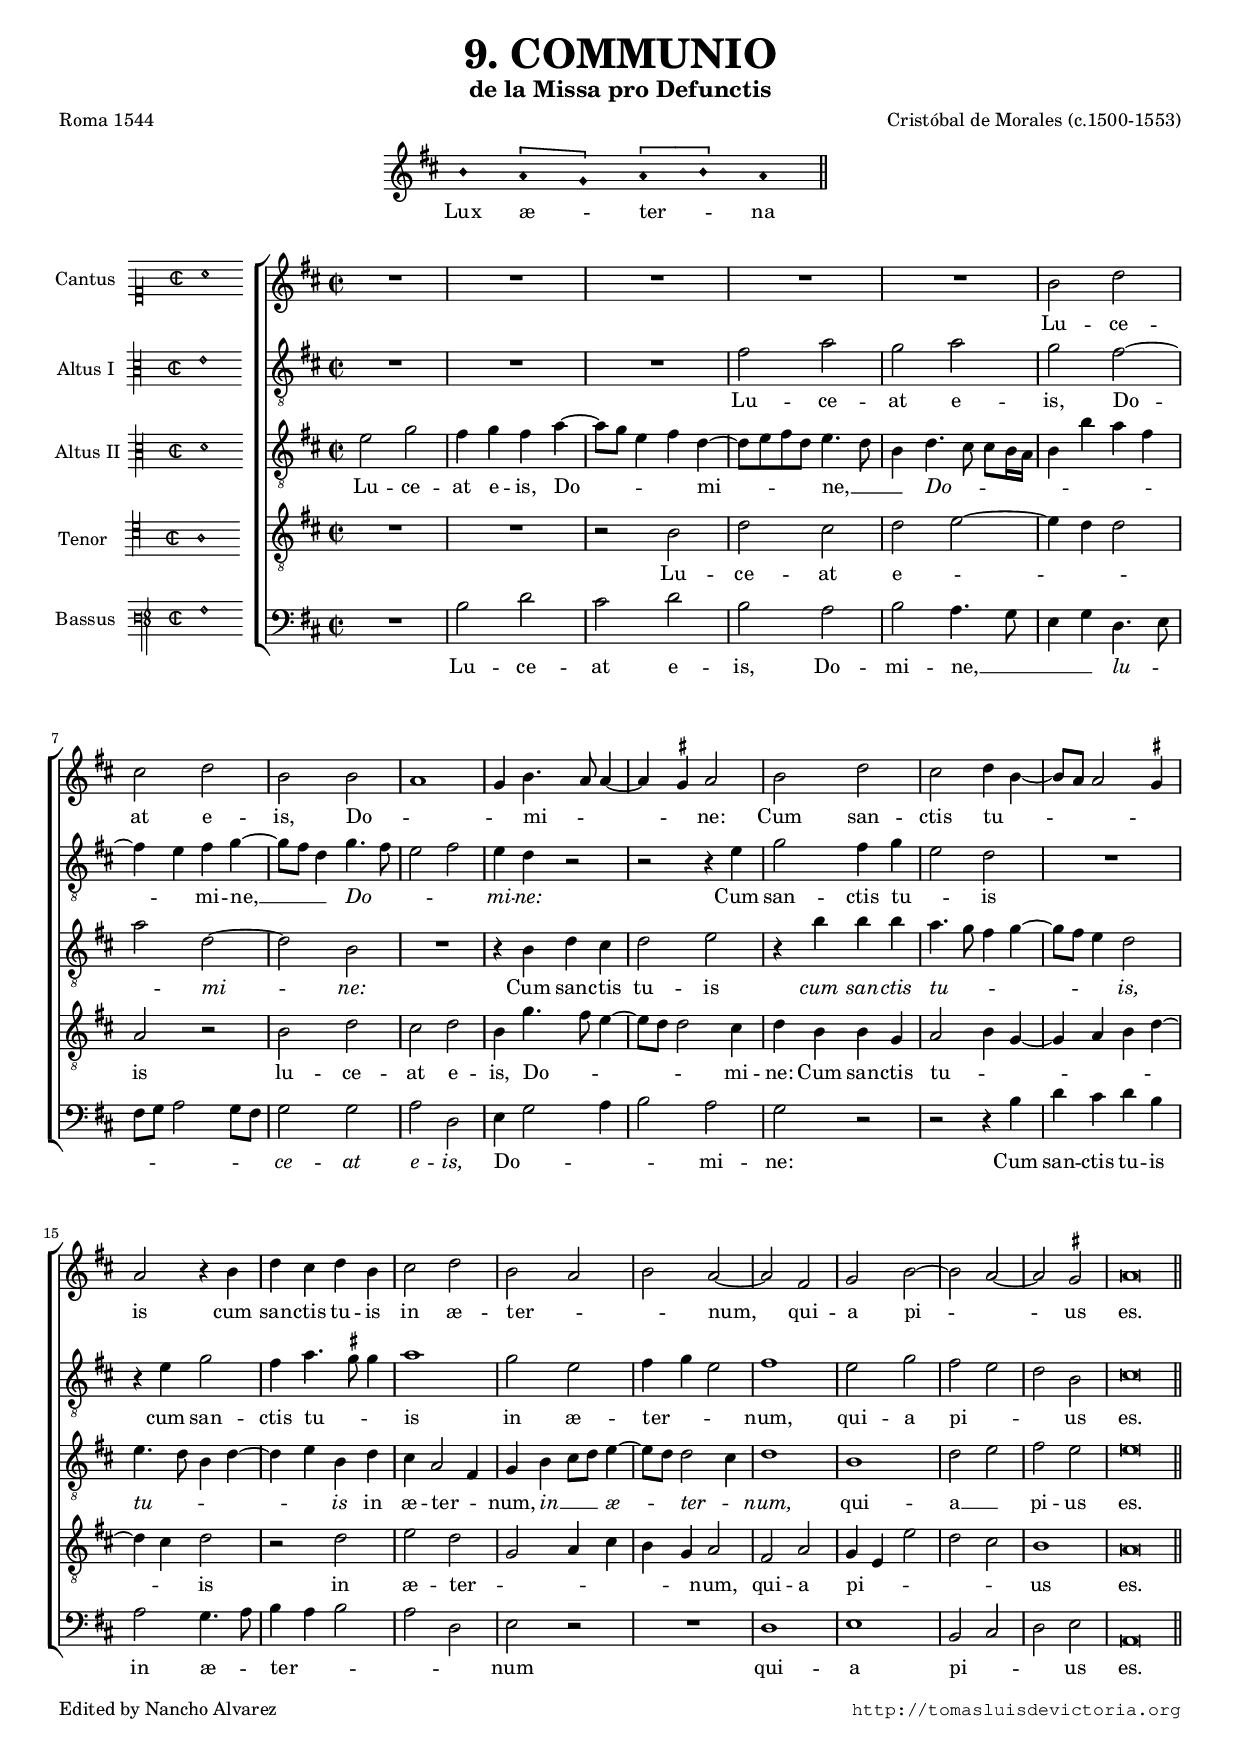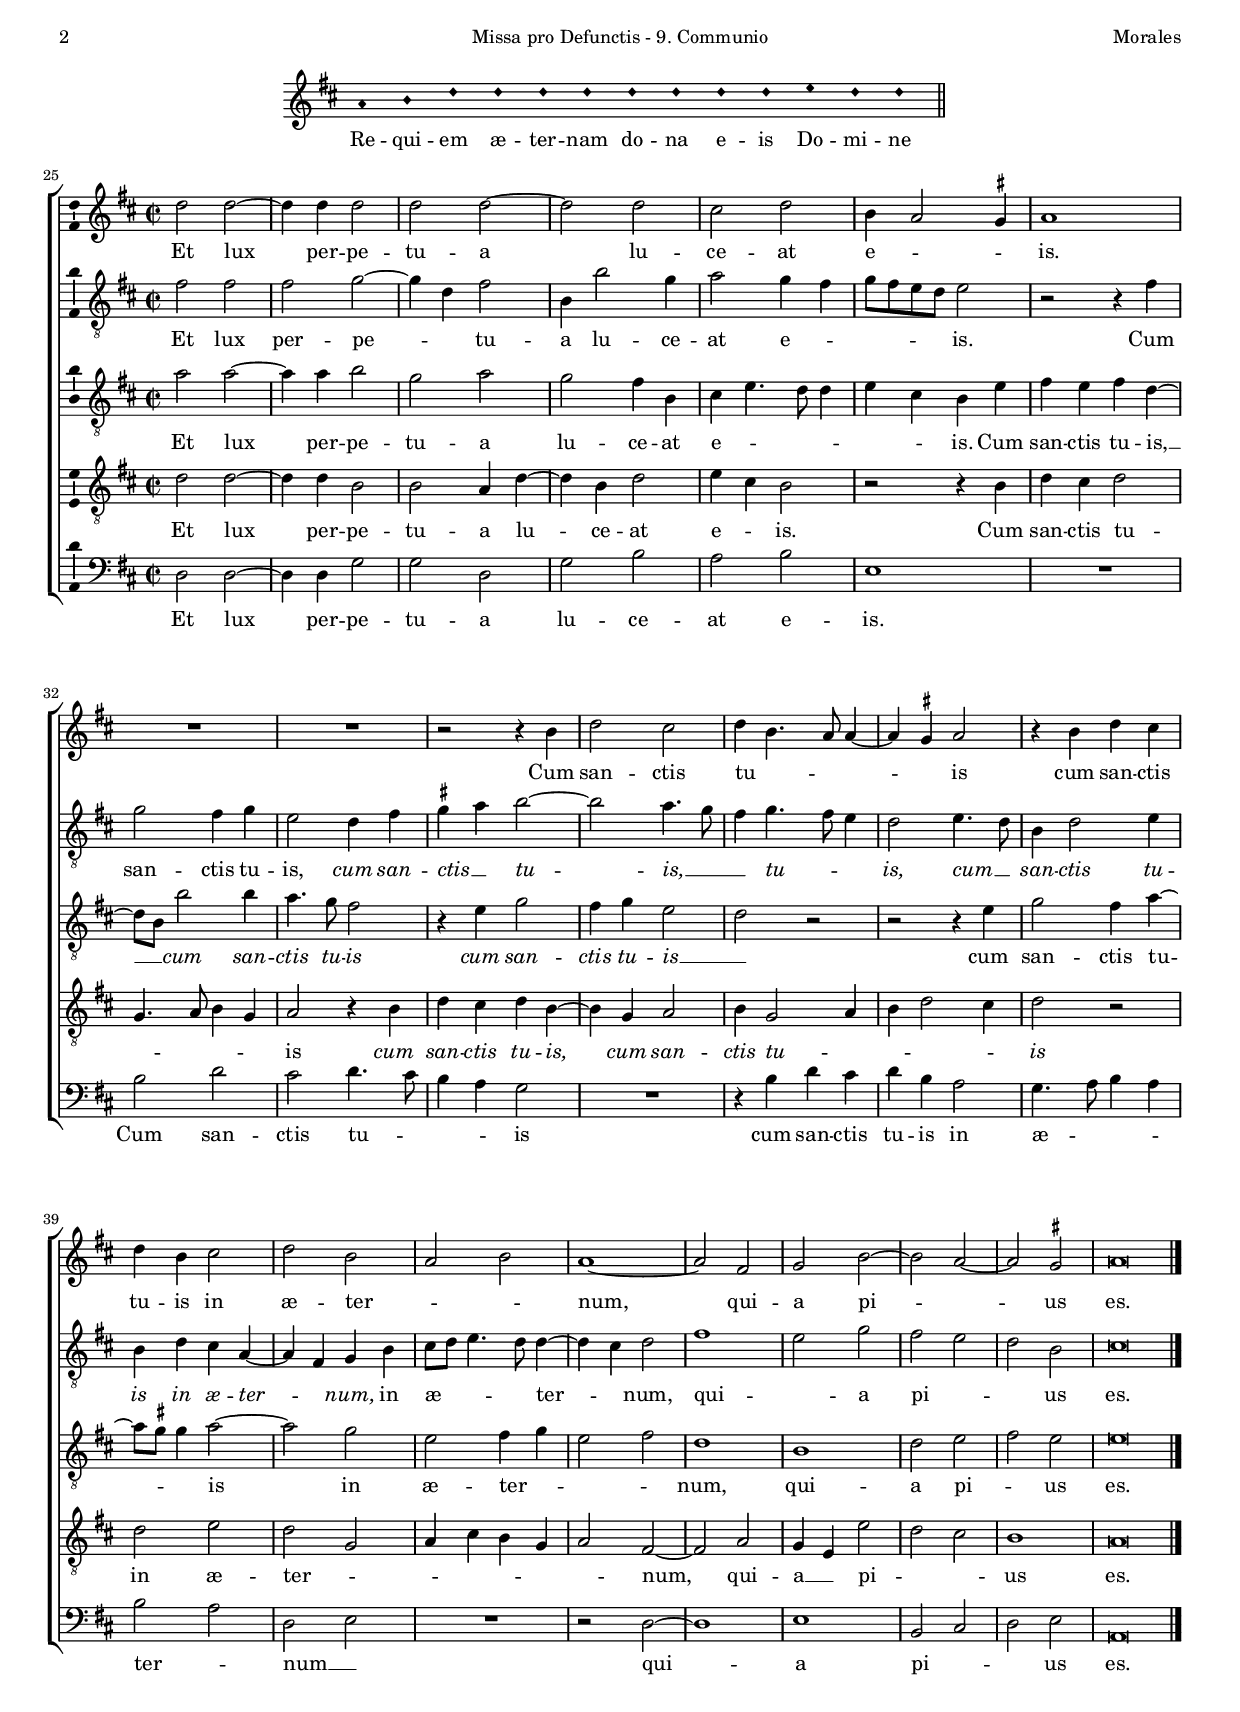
\version "2.18.0"

#(set-default-paper-size "a4")
#(set-global-staff-size 16)
#(ly:set-option 'point-and-click #f)
%mobile -s14.5 -i3.0 -ball

italicas=\override LyricText.font-shape = #'italic
rectas=\override LyricText.font-shape = #'upright
ss=\once \set suggestAccidentals = ##t
incipitwidth=20
htitle="Missa pro Defunctis - 9. Communio"
hcomposer="Morales"


\header {
	title=\markup{\larger \larger \larger "9. COMMUNIO" }
	subtitle=\markup{\larger "de la Missa pro Defunctis" }
	composer="Cristóbal de Morales (c.1500-1553)" 
        pdfauthor=\composer
        poet="Roma 1544"
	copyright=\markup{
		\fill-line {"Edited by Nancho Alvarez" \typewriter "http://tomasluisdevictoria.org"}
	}
%	tagline=""
}

\score {\transpose c d {
<<
         \new Voice = "canto" {
		 \override Staff.TimeSignature.stencil = #'()
		 \override Stem.transparent = ##t
		 \set Score.timing = ##f
		 \override NoteHead.style = #'neomensural         
		 \clef "G" 
		 \key a \minor
		 a'4 \[g' f'\] \[g' a'\] g'  \bar "||"
         }
         \new Lyrics \lyricsto "canto" {
		 Lux æ -- _ ter -- _ na
         }
>>
	 
	}%transpose

\layout {
	line-width=13.0\cm 
	indent=5.5\cm
	system-count=1
        ragged-right = ##f
        \override LigatureBracket.padding = #0
        %tablet indent = 5\cm
        %tablet line-width=11.5\cm
}
}

%tablet \pageBreak

global={\key c \major \time 2/2 \skip 1*24 \bar "||"
				 }


cantus={
	R1*4/4 |
	R1*4/4 |
	R1*4/4 |
	R1*4/4 |
%5
	R1*4/4 |
	a'2 c'' |
	b' c'' |
	a' a' |
	g'1 |
%10
	f'4 a'4. g'8 g'4 ~ |
	g' \ss fis' g'2 |
	a' c'' |
	b' c''4 a' ~ |
	a'8 g' g'2 \ss fis'4 |
%15
	g'2 r4 a' |
	c'' b' c'' a' |
	b'2 c'' |
	a' g' |
	a' g' ~ |
%20
	g' e' |
	f' a' ~ |
	a' g' ~ |
	g' \ss fis' |
	g'\breve*1/2 |

}

altus={
	R1*4/4 |
	R1*4/4 |
	R1*4/4 |
	e'2 g' |
%5
	f' g' |
	f' e' ~ |
	e'4 d' e' f' ~ |
	f'8 e' c'4 f'4. e'8 |
	d'2 e' |
%10
	d'4 c' r2 |
	r r4 d' |
	f'2 e'4 f' |
	d'2 c' |
	R1*4/4 |
%15
	r4 d' f'2 |
	e'4 g'4. \ss fis'8 fis'4 |
	g'1 |
	f'2 d' |
	e'4 f' d'2 |
%20
	e'1 |
	d'2 f' |
	e' d' |
	c' a |
	b\breve*1/2

}

altusdos={
	d'2 f' |
	e'4 f' e' g' ~ |
	g'8 f' d'4 e' c' ~ |
	c'8 d' e' c' d'4. c'8 |
%5
	a4 c'4. b8 b[ a16 g] |
	a4 a' g' e' |
	g'2 c' ~ |
	c' a |
	R1*4/4 |
%10
	r4 a c' b |
	c'2 d' |
	r4 a' a' a' |
	g'4. f'8 e'4 f' ~ |
	f'8 e' d'4 c'2 |
%15
	d'4. c'8 a4 c' ~ |
	c' d' a c' |
	b g2 e4 |
	f a b8 c' d'4 ~ |
	d'8 c' c'2 b4 |
%20
	c'1 |
	a |
	c'2 d' |
	e' d' |
	d'\breve*1/2

}

tenor={
	R1*4/4 |
	R1*4/4 |
	r2 a |
	c' b |
%5
	c' d' ~ |
	d'4 c' c'2 |
	g r |
	a c' |
	b c' |
%10
	a4 f'4. e'8 d'4 ~ |
	d'8 c' c'2 b4 |
	c' a a f |
	g2 a4 f ~ |
	f g a c' ~ |
%15
	c' b c'2 |
	r c' |
	d' c' |
	f g4 b |
	a f g2 |
%20
	e g |
	f4 d d'2 |
	c' b |
	a1 |
	g\breve*1/2

}

bassus={
	R1*4/4 |
	a2 c' |
	b c' |
	a g |
%5
	a g4. f8 |
	d4 f c4. d8 |
	e f g2 f8 e |
	f2 f |
	g c |
%10
	d4 f2 g4 |
	a2 g |
	f r |
	r r4 a |
	c' b c' a |
%15
	g2 f4. g8 |
	a4 g a2 |
	g c |
	d r |
	R1*4/4 |
%20
	c1 |
	d |
	a,2 b, |
	c d |
	g,\breve*1/2
}


textocantus=\lyricmode{
Lu -- ce -- at e -- is,
Do -- _ _ mi -- _ _ _ _ ne:
Cum san -- ctis tu -- _ _ _ _ _ is
cum san -- ctis tu -- is 
in æ -- ter -- _ _ num, _
qui -- a pi -- _ _ _ us es.
}

textoaltus=\lyricmode{
Lu -- ce -- at e -- is,
Do -- _ _ mi -- ne, __ _ _ _ 
\italicas
Do -- _ _ _ mi -- ne:
\rectas
Cum san -- ctis tu -- _ is
cum san -- ctis tu -- _ _ is
in æ -- ter -- _ _ num,
qui -- a pi -- _ _ us es.
}

textoaltusdos=\lyricmode{
Lu -- ce -- at e -- is,
Do -- _ _ _ _ mi -- _ _ _ _ ne, __ _ _ 
\italicas
Do -- _ _ _ _ _ _ _ _ _ mi -- _ ne:
\rectas
Cum san -- ctis tu -- is
\italicas
cum san -- ctis tu -- _ _ _ _ _ _ is,
tu -- _ _ _ _ _ is
\rectas
in æ -- ter -- _ num,
\italicas
in __ _ _ æ -- _ _ ter -- _ num,
\rectas
qui -- a __ _ pi -- us es.
}

textotenor=\lyricmode{
Lu -- ce -- at e -- _ _ _ _ is
lu -- ce -- at e -- is,
Do -- _ _ _ _ _ mi -- ne:
Cum san -- ctis tu -- _ _ _ _ _ _ _ _ is
in æ -- ter -- _ _ _ _ _ num,
qui -- a pi -- _ _ _ _ us es.
}

textobassus=\lyricmode{
Lu -- ce -- at e -- is,
Do -- mi -- ne, __ _ _ _ 
\italicas
lu -- _ _ _ _ _ _ ce -- at e -- is,
\rectas
Do -- _ _ _ mi -- ne:
Cum san -- ctis tu -- is in æ -- _ ter -- _ _ _ _ num
qui -- a pi -- _ _ us es.
}

incipitcantus=\markup{
	\score{
		{ 
		\set Staff.instrumentName="Cantus  " % Supranus
		\override NoteHead.style = #'neomensural
		\override Rest.style = #'neomensural
		\override Staff.TimeSignature.style = #'neomensural
		\cadenzaOn 
		\clef "petrucci-c1"
		\time 2/2
		a'1
		} 
	\layout {
		\context {\Voice
			\remove Ligature_bracket_engraver
			\consists Mensural_ligature_engraver
		}
		line-width=\incipitwidth
                indent=0
	}
	}
}


incipitaltus=\markup{
	\score{
		{ 
		\set Staff.instrumentName="Altus I  "
		\override NoteHead.style = #'neomensural 
		\override Rest.style = #'neomensural
		\override Staff.TimeSignature.style = #'neomensural
		\cadenzaOn 
		\clef "petrucci-c3"
		\time 2/2
		e'1
		} 
	\layout {
		\context {\Voice
			\remove Ligature_bracket_engraver
			\consists Mensural_ligature_engraver
		}
		line-width=\incipitwidth
                indent=0
	}
	}
}



incipitaltusdos=\markup{
	\score{
		{ 
		\set Staff.instrumentName="Altus II "
		\override NoteHead.style = #'neomensural 
		\override Rest.style = #'neomensural
		\override Staff.TimeSignature.style = #'neomensural
		\cadenzaOn 
		\clef "petrucci-c3"
		\time 2/2
		d'1
		} 
	\layout {
		\context {\Voice
			\remove Ligature_bracket_engraver
			\consists Mensural_ligature_engraver
		}
		line-width=\incipitwidth
                indent=0
	}
	}
}



incipittenor=\markup{
	\score{
		{ 
		\set Staff.instrumentName="Tenor   "
		\override NoteHead.style = #'neomensural 
		\override Rest.style = #'neomensural
		\override Staff.TimeSignature.style = #'neomensural
		\cadenzaOn 
		\clef "petrucci-c4"
		\time 2/2
		a1
		} 
	\layout {
		\context {\Voice
			\remove Ligature_bracket_engraver
			\consists Mensural_ligature_engraver
		}
		line-width=\incipitwidth
                indent=0
	}
	}
}


incipitbassus=\markup{
	\score{
		{ 
		\set Staff.instrumentName="Bassus  "
		\override NoteHead.style = #'neomensural 
		\override Rest.style = #'neomensural
		\override Staff.TimeSignature.style = #'neomensural
		\cadenzaOn 
		\clef "petrucci-f3"
		\time 2/2
		a1
		} 
	\layout {
		\context {\Voice
			\remove Ligature_bracket_engraver
			\consists Mensural_ligature_engraver
		}
		line-width=\incipitwidth
                indent=0
	}
	}
}


\score {\transpose c d {
\new ChoirStaff<<

	\new Staff <<\global
	\new Voice="v1" {
		\set Staff.instrumentName=\incipitcantus  
		\clef "treble"
		\cantus }
	\new Lyrics \lyricsto "v1" {\textocantus }
	>>

	
	\new Staff << \global
	\new Voice="v2" {
		\set Staff.instrumentName=\incipitaltus
		\clef "G_8" 
		\altus}
	\new Lyrics \lyricsto "v2" {\textoaltus }
	>>

	
	
	\new Staff << \global
	\new Voice="v5" {
		\set Staff.instrumentName=\incipitaltusdos
		\clef "G_8"
		\altusdos}
	\new Lyrics \lyricsto "v5" {\textoaltusdos }
	>>

	
	\new Staff <<\global
	\new Voice="v3" {
		\set Staff.instrumentName=\incipittenor
		\clef "G_8"
		\tenor }
	\new Lyrics \lyricsto "v3" {\textotenor }
	>>
	

	\new Staff <<\global
	\new Voice="v4" {
		\set Staff.instrumentName=\incipitbassus
		\clef "bass" 
		\bassus }
	\new Lyrics \lyricsto "v4" {\textobassus}
	>>	
>>

	}%transpose

\layout{ 
	%\context {\Lyrics \override VerticalAxisGroup.minimum-Y-extent = #'(-0 . 0) }
	\context {\Score \override BarNumber.padding = #2 }
	%\context {\Lyrics \override LyricText.font-size = #2 }
	\context {\Voice melismaBusyProperties = #'() }
	\context {\Voice \override LigatureBracket.padding = #1 }
	%\context { \Staff \RemoveEmptyStaves }
	system-count=3
	indent=3.5\cm
        \context {\Staff
                  \override VerticalAxisGroup.staff-staff-spacing =
			#'((basic-distance . 11) (minimum-distance . 0) (padding . 1))
        }
}

%\midi{ }

}

%tablet \pageBreak

\score {\transpose c d {
<<
         \new Voice = "canto" {
		 \override Staff.TimeSignature.stencil = #'()
		 \override Stem.transparent = ##t
		 \set Score.timing = ##f
		 \override NoteHead.style = #'neomensural         
		 \clef "G" 
		 \key a \minor
		 g'4 a' c'' c'' c'' c'' c'' c'' c'' c'' d'' c'' c'' \bar "||"
         }
         \new Lyrics \lyricsto "canto" {
		 Re -- qui -- em æ -- ter -- nam do -- na e -- is Do -- mi -- ne
         }
>>

	}%transpose
	 
\layout {
	line-width=15.0\cm 
	indent=3.8\cm
	system-count=1
         ragged-right = ##f
        \override LigatureBracket.padding = #0
        %tablet indent = 3\cm
        %tablet line-width=14\cm
}
}

%tablet \pageBreak

global={\key c \major \time 2/2 
				\skip 1*23 \bar "|." }


cantus={
	\bar ""
	\set Score.currentBarNumber=#25
%25
	c''2 c'' ~ |
	c''4 c'' c''2 |
	c'' c'' ~ |
	c'' c'' |
	b' c'' |
%30
	a'4 g'2 \ss fis'4 |
	g'1 |
	R1*4/4 |
	R1*4/4 |
	r2 r4 a' |
%35
	c''2 b' |
	c''4 a'4. g'8 g'4 ~ |
	g' \ss fis' g'2 |
	r4 a' c'' b' |
	c'' a' b'2 |
%40
	c'' a' |
	g' a' |
	g'1 ~ |
	g'2 e' |
	f' a' ~ |
%45
	a' g' ~ |
	g' \ss fis' |
	g'\breve*1/2
}

altus={
%25
	e'2 e' |
	e' f' ~ |
	f'4 c' e'2 |
	a4 a'2 f'4 |
	g'2 f'4 e' |
%30
	f'8 e' d' c' d'2 |
	r r4 e' |
	f'2 e'4 f' |
	d'2 c'4 e' |
	\ss fis' g' a'2 ~ |
%35
	a' g'4. f'8 |
	e'4 f'4. e'8 d'4 |
	c'2 d'4. c'8 |
	a4 c'2 d'4 |
	a c' b g ~ |
%40
	g e f a |
	b8 c' d'4. c'8 c'4 ~ |
	c' b c'2 |
	e'1 |
	d'2 f' |
%45
	e' d' |
	c' a |
	b\breve*1/2
}

altusdos={
%25
	g'2 g' ~ |
	g'4 g' a'2 |
	f' g' |
	f' e'4 a |
	b d'4. c'8 c'4 |
%30
	d' b a d' |
	e' d' e' c' ~ |
	c'8 a a'2 a'4 |
	g'4. f'8 e'2 |
	r4 d' f'2 |
%35
	e'4 f' d'2 |
	c' r |
	r r4 d' |
	f'2 e'4 g' ~ |
	g'8 \ss fis' fis'4 g'2 ~ |
%40
	g' f' |
	d' e'4 f' |
	d'2 e' |
	c'1 |
	a |
%45
	c'2 d' |
	e' d' |
	d'\breve*1/2
}

tenor={
%25
	c'2 c' ~ |
	c'4 c' a2 |
	a g4 c' ~ |
	c' a c'2 |
	d'4 b a2 |
%30
	r r4 a |
	c' b c'2 |
	f4. g8 a4 f |
	g2 r4 a |
	c' b c' a ~ |
%35
	a f g2 |
	a4 f2 g4 |
	a c'2 b4 |
	c'2 r |
	c' d' |
%40
	c' f |
	g4 b a f |
	g2 e ~ |
	e g |
	f4 d d'2 |
%45
	c' b |
	a1 |
	g\breve*1/2
}

bassus={
%25
	c2 c ~ |
	c4 c f2 |
	f c |
	f a |
	g a |
%30
	d1 |
	R1*4/4 |
	a2 c' |
	b c'4. b8 |
	a4 g f2 |
%35
	R1*4/4 |
	r4 a c' b |
	c' a g2 |
	f4. g8 a4 g |
	a2 g |
%40
	c d |
	R1*4/4 |
	r2 c ~ |
	c1 |
	d |
%45
	a,2 b, |
	c d |
	g,\breve*1/2
}


textocantus=\lyricmode{
Et lux _ per -- pe -- tu -- a _
lu -- ce -- at e -- _ _ is.
Cum san -- ctis tu -- _ _ _ _ _ is
cum san -- ctis tu -- is in æ -- ter -- _ _ num, _
qui -- a pi -- _ _ _ us es.
}

textoaltus=\lyricmode{
Et lux per -- pe -- _ _ tu -- a lu -- ce -- at e -- _ _ _ _ _ is.
Cum san -- ctis tu -- is,
\italicas
cum san -- ctis __ _ tu -- _ is, __ _ _ tu -- _ _ is,
cum __ _ san -- ctis tu -- is in æ -- ter -- _ _ num,
\rectas
in æ -- _ _ _ ter -- _ _ num,
qui -- _ a pi -- _ _ us es.
}

textoaltusdos=\lyricmode{
Et lux _ per -- pe -- tu -- a
lu -- ce -- at e -- _ _ _ _ _ is.
Cum san -- ctis tu -- is, __ _ _ 
\italicas
cum san -- ctis tu -- is
cum san -- ctis tu -- is __ _ 
\rectas
cum san -- ctis tu -- _ _ _ is _ in æ -- ter -- _ _ _ num,
qui -- a pi -- _ us es.
}

textotenor=\lyricmode{
Et lux _ per -- pe -- tu -- a lu -- _ ce -- at e -- _ is.
Cum san -- ctis tu -- _ _ _ _ is
\italicas
cum san -- ctis tu -- is, _
cum san -- ctis tu -- _ _ _ _ is
\rectas
in æ -- ter -- _ _ _ _ _ _ num, _
qui -- a __ _ pi -- _ _ us es.
}

textobassus=\lyricmode{
Et lux _ per -- pe -- tu -- a lu -- ce -- at e -- is.
Cum san -- ctis tu -- _ _ _ is
cum san -- ctis tu -- is in æ -- _ _ _ ter -- _ num __ _
qui -- _ a pi -- _ _ us es.
}


\score {\transpose c d {
\new ChoirStaff<<

	\new Staff <<\global
	\new Voice="v1" {
		\clef "treble"
		\cantus }
	\new Lyrics \lyricsto "v1" {\textocantus }
	>>

	
	\new Staff << \global
	\new Voice="v2" {
		\clef "G_8" 
		\altus}
	\new Lyrics \lyricsto "v2" {\textoaltus }
	>>

	
	
	\new Staff << \global
	\new Voice="v5" {
		\clef "G_8"
		\altusdos}
	\new Lyrics \lyricsto "v5" {\textoaltusdos }
	>>

	
	\new Staff <<\global
	\new Voice="v3" {
		\clef "G_8"
		\tenor }
	\new Lyrics \lyricsto "v3" {\textotenor }
	>>
	

	\new Staff <<\global
	\new Voice="v4" {
		\clef "bass" 
		\bassus }
	\new Lyrics \lyricsto "v4" {\textobassus}
	>>	
>>

	}%transpose

\layout{ 
        indent=0
	\context {\Lyrics 
		\override VerticalAxisGroup.staff-affinity = #UP
		\override VerticalAxisGroup.nonstaff-relatedstaff-spacing =
			#'((basic-distance . 0) (minimum-distance . 0) (padding . 1))
		\override LyricText.font-size = #1.2
		\override LyricHyphen.minimum-distance = #0.5
	}
	\context {\Score 
		tempoHideNote = ##t
		\override BarNumber.padding = #2 
	}
	\context {\Voice 
		melismaBusyProperties = #'()
		%autoBeaming = ##f
	}
	\context {\Staff 
                %\RemoveEmptyStaves
                %\override VerticalAxisGroup.remove-first = ##t
		\override VerticalAxisGroup.staff-staff-spacing =
			#'((basic-distance . 11) (minimum-distance . 0) (padding . 1))
		\consists Ambitus_engraver 
		\override LigatureBracket.padding = #1
	}
}

%\midi { \mtempo }

}


\paper{
	evenHeaderMarkup=\markup  \fill-line { \fromproperty #'page:page-number-string \htitle \hcomposer }
	oddHeaderMarkup= \markup  \fill-line { \on-the-fly #not-first-page \hcomposer \on-the-fly #not-first-page \htitle \on-the-fly #not-first-page \fromproperty #'page:page-number-string }
	%system-count=20
	%page-count = 2
        systems-per-page = 4
	ragged-last-bottom = ##f
	%indent=3.0\cm
	system-system-spacing =
	#'((basic-distance . 20) (minimum-distance . 0) (padding . 5))
	top-system-spacing = % header
	#'((basic-distance . 9) (minimum-distance . 0) (padding . 0))
	last-bottom-spacing = % footer
	#'((basic-distance . 12) (minimum-distance . 0) (padding . 0))
    markup-system-spacing.padding = #1.5
}
